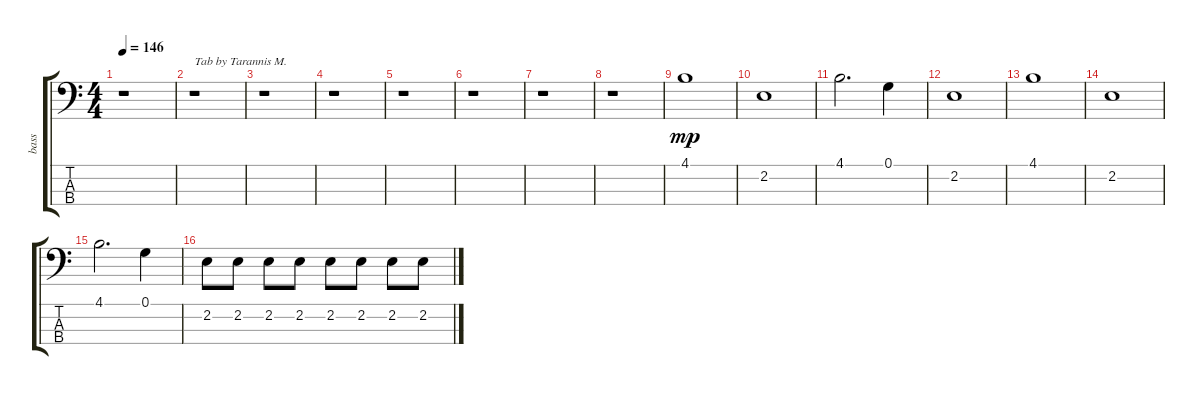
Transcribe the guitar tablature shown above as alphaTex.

\track ("bass" "bass") {instrument electricbasspick}
\staff {score tabs}
\tuning (G2 D2 A1 E1) {hide}
\ts (4 4)
\tempo 146
\clef f4
\ks c
r.1{dy mp instrument electricbasspick} |
r.1{txt "Tab by Tarannis M."} |
r.1 |
r.1 |
r.1 |
r.1 |
r.1 |
r.1 |
4.1.1 |
2.2.1 |
4.1.2{d} 0.1.4 |
2.2.1 |
4.1.1 |
2.2.1 |
4.1.2{d} 0.1.4 |
2.2.8 2.2.8 2.2.8 2.2.8 2.2.8 2.2.8 2.2.8 2.2.8
